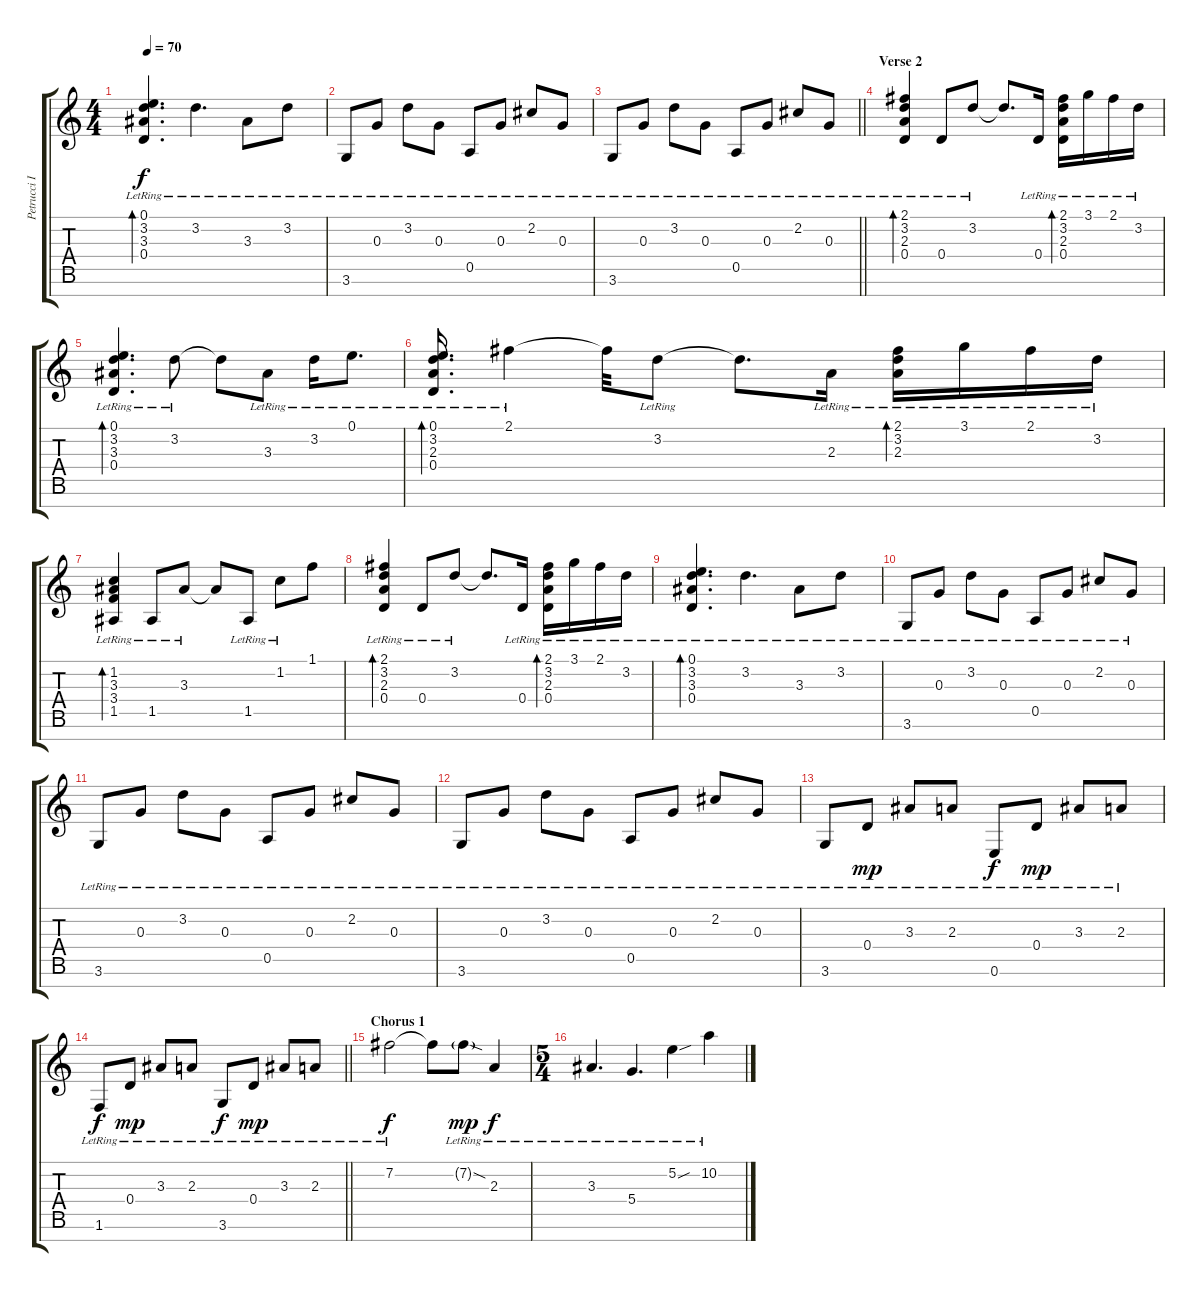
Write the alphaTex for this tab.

\track ("Petrucci I" "Petrucci I") {instrument acousticguitarnylon}
\staff {score tabs}
\tuning (E4 B3 G3 D3 A2 E2 B1) {hide}
\ts (4 4)
\tempo 70
\clef g2
\ks c
(0.1{lr} 3.2{lr} 3.3{lr} 0.4{lr}).4{d bd 120 dy f} 3.2{lr}.4{d} 3.3{lr}.8 3.2{lr}.8 |
3.6{lr}.8 0.3{lr}.8 3.2{lr}.8 0.3{lr}.8 0.5{lr}.8 0.3{lr}.8 2.2{lr}.8 0.3{lr}.8 |
\barLineRight lightlight
3.6{lr}.8 0.3{lr}.8 3.2{lr}.8 0.3{lr}.8 0.5{lr}.8 0.3{lr}.8 2.2{lr}.8 0.3{lr}.8 |
\section ("" "Verse 2")
(2.1 3.2 2.3{lr} 0.4).4{bd 120} 0.4{lr}.8 3.2{lr}.8 3.2{t}.8{d} 0.4{lr}.16 (2.1{lr} 3.2{lr} 2.3{lr} 0.4{lr}).16{bd 120} 3.1{lr}.16 2.1{lr}.16 3.2{lr}.16 |
(0.1{lr} 3.2{lr} 3.3{lr} 0.4{lr}).4{d bd 120} 3.2{lr}.8 3.2{t}.8 3.3{lr}.8 3.2{lr}.16 0.1{lr}.8{d} |
(0.1{lr} 3.2{lr} 2.3{lr} 0.4{lr}).16{d bd 120} 2.1{lr}.4 2.1{t}.32 3.2{lr}.8 3.2{t}.8{d} 2.3{lr}.16 (2.1{lr} 3.2{lr} 2.3{lr}).16{bd 60} 3.1{lr}.16 2.1{lr}.16 3.2{lr}.16 |
(1.2{lr} 3.3{lr} 3.4{lr} 1.5{lr}).4{bd 120} 1.5{lr}.8 3.3{lr}.8 3.3{t}.8 1.5{lr}.8 1.2{lr}.8 1.1.8 |
(2.1 3.2 2.3{lr} 0.4).4{bd 120} 0.4{lr}.8 3.2{lr}.8 3.2{t}.8{d} 0.4{lr}.16 (2.1{lr} 3.2{lr} 2.3{lr} 0.4{lr}).16{bd 120} 3.1{lr}.16 2.1{lr}.16 3.2{lr}.16 |
(0.1{lr} 3.2{lr} 3.3{lr} 0.4{lr}).4{d bd 120} 3.2{lr}.4{d} 3.3{lr}.8 3.2{lr}.8 |
3.6{lr}.8 0.3{lr}.8 3.2{lr}.8 0.3{lr}.8 0.5{lr}.8 0.3{lr}.8 2.2{lr}.8 0.3{lr}.8 |
3.6{lr}.8 0.3{lr}.8 3.2{lr}.8 0.3{lr}.8 0.5{lr}.8 0.3{lr}.8 2.2{lr}.8 0.3{lr}.8 |
3.6{lr}.8 0.3{lr}.8 3.2{lr}.8 0.3{lr}.8 0.5{lr}.8 0.3{lr}.8 2.2{lr}.8 0.3{lr}.8 |
3.6{lr}.8 0.4{lr}.8{dy mp} 3.3{lr}.8 2.3{lr}.8 0.6{lr}.8{dy f} 0.4{lr}.8{dy mp} 3.3{lr}.8 2.3{lr}.8 |
\barLineRight lightlight
1.6{lr}.8{dy f} 0.4{lr}.8{dy mp} 3.3{lr}.8 2.3{lr}.8 3.6{lr}.8{dy f} 0.4{lr}.8{dy mp} 3.3{lr}.8 2.3{lr}.8 |
\section ("" "Chorus 1")
7.2{lr}.2{dy f volume 9 instrument overdrivenguitar} 7.2{t}.8 7.2{sod g lr}.8{dy mp} 2.3{lr}.4{dy f} |
\ts (5 4)
3.3{lr}.4{d} 5.4{lr}.4{d} 5.2{sou lr}.4 10.2{lr}.4
